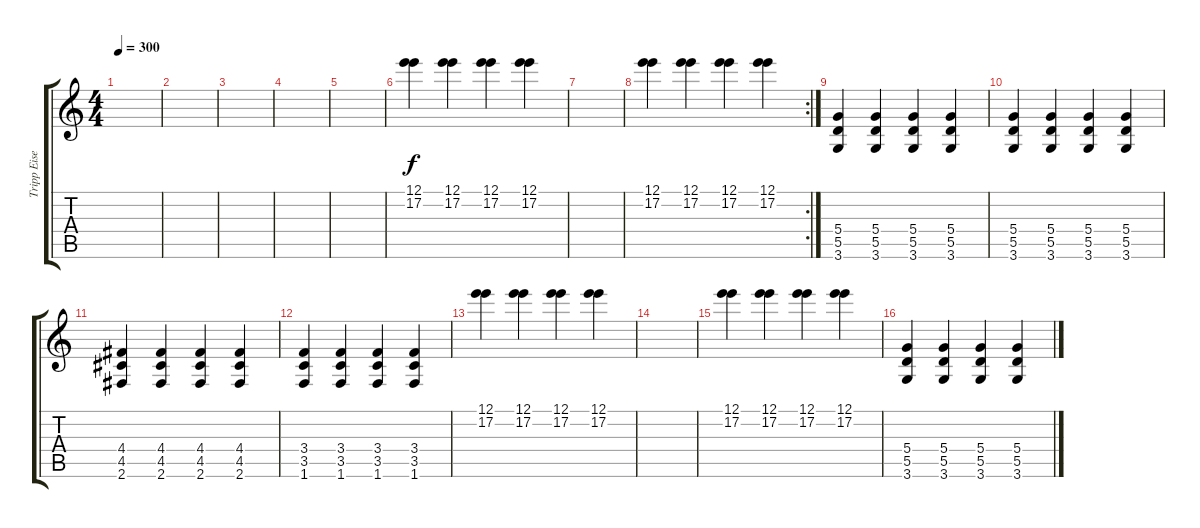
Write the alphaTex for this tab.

\track ("Tripp Eisen" "Tripp Eise") {instrument distortionguitar}
\staff {score tabs}
\tuning (E4 B3 G3 D3 A2 E2) {hide}
\ts (4 4)
\tempo 300
\clef g2
\ks c
|
|
|
|
|
(12.1 17.2).4 (12.1 17.2).4 (12.1 17.2).4 (12.1 17.2).4 |
|
\rc 2
(12.1 17.2).4 (12.1 17.2).4 (12.1 17.2).4 (12.1 17.2).4 |
(5.4 5.5 3.6).4 (5.4 5.5 3.6).4 (5.4 5.5 3.6).4 (5.4 5.5 3.6).4 |
(5.4 5.5 3.6).4 (5.4 5.5 3.6).4 (5.4 5.5 3.6).4 (5.4 5.5 3.6).4 |
(4.4 4.5 2.6).4 (4.4 4.5 2.6).4 (4.4 4.5 2.6).4 (4.4 4.5 2.6).4 |
(3.4 3.5 1.6).4 (3.4 3.5 1.6).4 (3.4 3.5 1.6).4 (3.4 3.5 1.6).4 |
(12.1 17.2).4 (12.1 17.2).4 (12.1 17.2).4 (12.1 17.2).4 |
|
(12.1 17.2).4 (12.1 17.2).4 (12.1 17.2).4 (12.1 17.2).4 |
(5.4 5.5 3.6).4 (5.4 5.5 3.6).4 (5.4 5.5 3.6).4 (5.4 5.5 3.6).4
